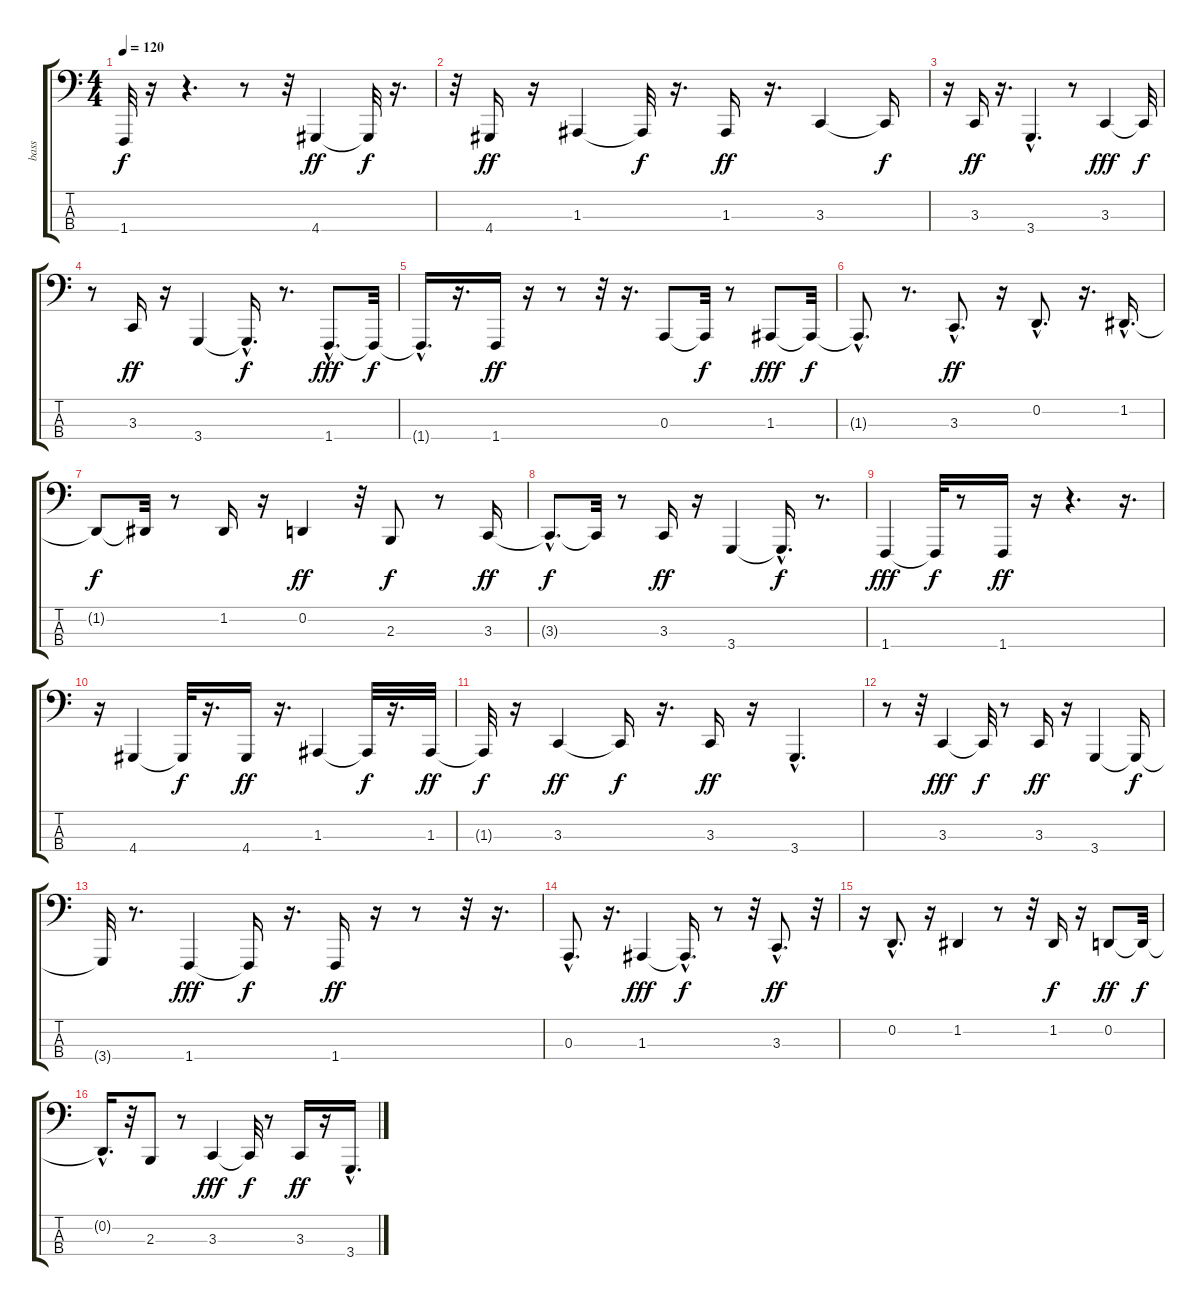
\track ("bass" "bass") {instrument acousticgrandpiano}
\staff {score tabs}
\tuning (G2 D2 A1 E1) {hide}
\ts (4 4)
\tempo 120
\clef f4
\ks c
1.4{t}.32{dy f} r.16 r.4{d} r.8 r.32 4.4.4{dy ff} 4.4{t}.32{dy f} r.16{d} |
r.32 4.4.16{dy ff} r.16 1.3.4 1.3{t}.32{dy f} r.16{d} 1.3.16{dy ff} r.16{d} 3.3.4 3.3{t}.16{dy f} |
r.16 3.3.16{dy ff} r.16{d} 3.4{hac}.4{d} r.8 3.3.4{dy fff} 3.3{t}.32{dy f} |
r.8 3.3.16{dy ff} r.16 3.4.4 3.4{hac t}.16{d dy f} r.8{d} 1.4{hac}.8{d dy fff} 1.4{t}.32{dy f} |
1.4{hac t}.16{d} r.16{d} 1.4.16{dy ff} r.16 r.8 r.32 r.16{d} 0.3.8 0.3{t}.32{dy f} r.8 1.3.8{dy fff} 1.3{t}.32{dy f} |
1.3{hac t}.8{d} r.8{d} 3.3{hac}.8{d dy ff} r.16 0.2{hac}.8{d} r.16{d} 1.2{hac}.16{d} |
1.2{t}.8{dy f} 1.2{t}.32 r.8 1.2.16 r.16 0.2.4{dy ff} r.32 2.3.8{dy f} r.8 3.3.16{dy ff} |
3.3{hac t}.8{d dy f} 3.3{t}.32 r.8 3.3.16{dy ff} r.16 3.4.4 3.4{hac t}.16{d dy f} r.8{d} |
1.4.4{dy fff} 1.4{t}.32{dy f} r.8 1.4.16{dy ff} r.16 r.4{d} r.16{d} |
r.16 4.4.4 4.4{t}.32{dy f} r.16{d} 4.4.16{dy ff} r.16{d} 1.3.4 1.3{t}.32{dy f} r.16{d} 1.3.32{dy ff} |
1.3{t}.32{dy f} r.16 3.3.4{dy ff} 3.3{t}.16{dy f} r.16{d} 3.3.16{dy ff} r.16 3.4{hac}.4{d} |
r.8 r.32 3.3.4{dy fff} 3.3{t}.32{dy f} r.8 3.3.16{dy ff} r.16 3.4.4 3.4{t}.16{dy f} |
3.4{t}.32 r.8{d} 1.4.4{dy fff} 1.4{t}.16{dy f} r.16{d} 1.4.16{dy ff} r.16 r.8 r.32 r.16{d} |
0.3{hac}.8{d} r.16{d} 1.3.4{dy fff} 1.3{hac t}.16{d dy f} r.8 r.32 3.3{hac}.8{d dy ff} r.32 |
r.16 0.2{hac}.8{d} r.16 1.2.4 r.8 r.32 1.2.16{dy f} r.16 0.2.8{dy ff} 0.2{t}.32{dy f} |
0.2{hac t}.16{d} r.32 2.3.8 r.8 3.3.4{dy fff} 3.3{t}.32{dy f} r.8 3.3.16{dy ff} r.16 3.4{hac}.16{d}
